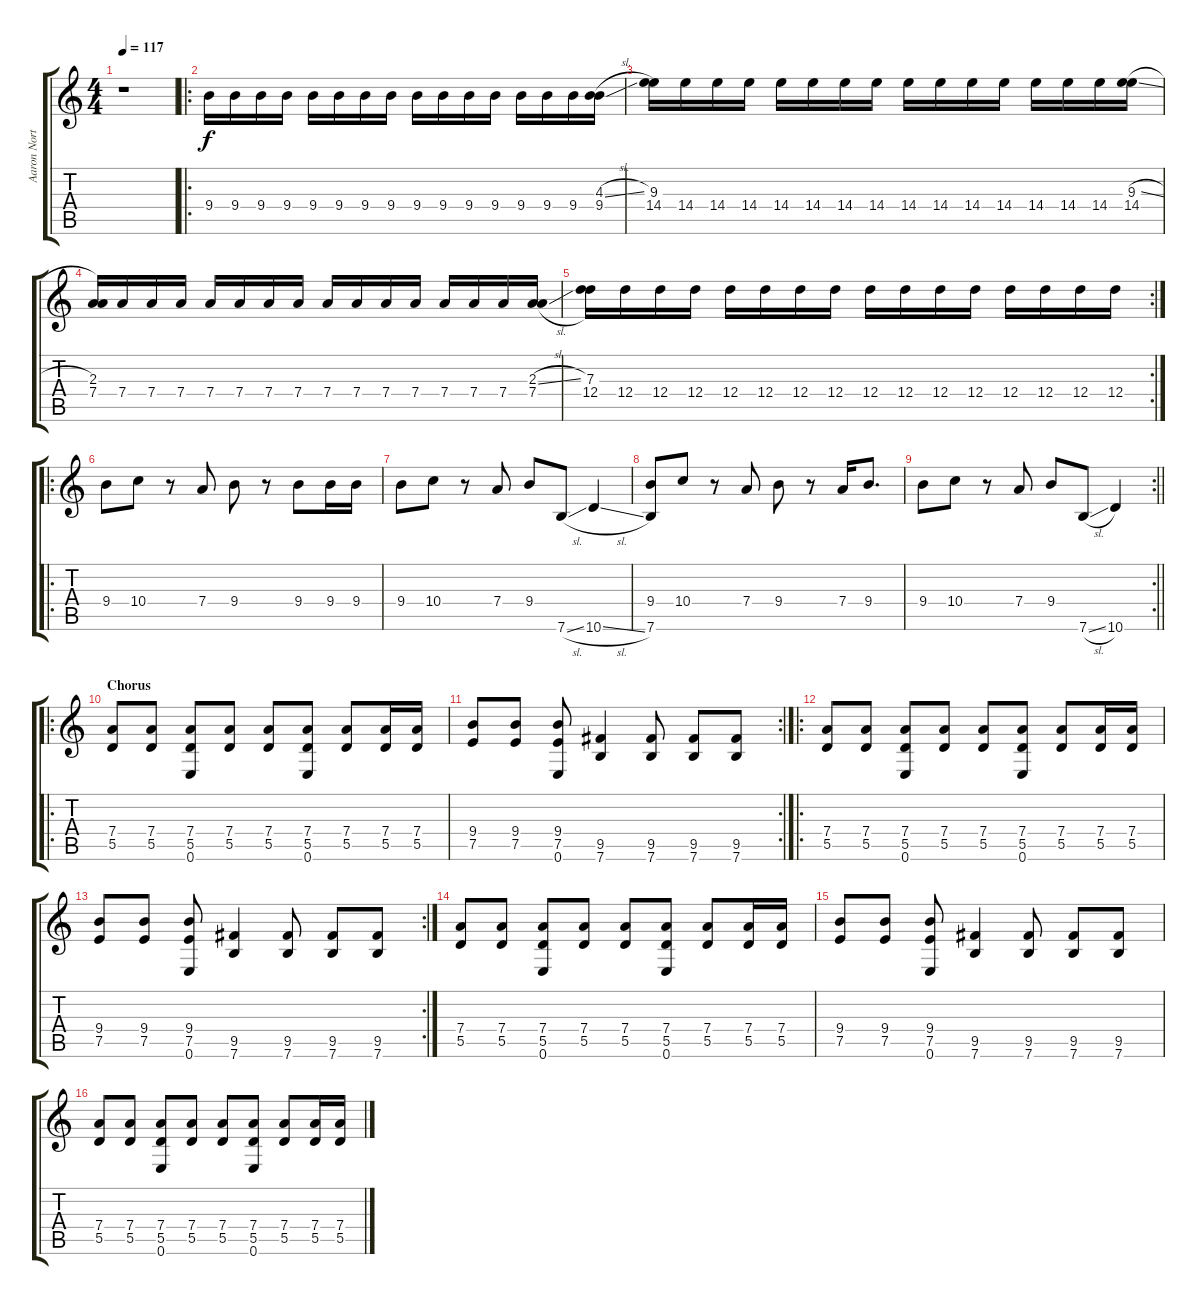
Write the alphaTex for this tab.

\track ("Aaron North" "Aaron Nort") {instrument overdrivenguitar}
\staff {score tabs}
\tuning (E4 B3 G3 D3 A2 E2) {hide}
\ts (4 4)
\tempo 117
\clef g2
\ks c
r.1{dy f} |
\ro
9.4.16 9.4.16 9.4.16 9.4.16 9.4.16 9.4.16 9.4.16 9.4.16 9.4.16 9.4.16 9.4.16 9.4.16 9.4.16 9.4.16 9.4.16 (4.3{sl} 9.4).16 |
(9.3 14.4).16 14.4.16 14.4.16 14.4.16 14.4.16 14.4.16 14.4.16 14.4.16 14.4.16 14.4.16 14.4.16 14.4.16 14.4.16 14.4.16 14.4.16 (9.3{sl} 14.4).16 |
(2.3 7.4).16 7.4.16 7.4.16 7.4.16 7.4.16 7.4.16 7.4.16 7.4.16 7.4.16 7.4.16 7.4.16 7.4.16 7.4.16 7.4.16 7.4.16 (2.3{sl} 7.4).16 |
\rc 2
(7.3 12.4).16 12.4.16 12.4.16 12.4.16 12.4.16 12.4.16 12.4.16 12.4.16 12.4.16 12.4.16 12.4.16 12.4.16 12.4.16 12.4.16 12.4.16 12.4.16 |
\ro
9.4.8 10.4.8 r.8 7.4.8 9.4.8 r.8 9.4.8 9.4.16 9.4.16 |
9.4.8 10.4.8 r.8 7.4.8 9.4.8 7.6{sl}.8 10.6{sl}.4 |
(9.4 7.6).8 10.4.8 r.8 7.4.8 9.4.8 r.8 7.4.16 9.4.8{d} |
\rc 2
\barLineRight lightlight
9.4.8 10.4.8 r.8 7.4.8 9.4.8 7.6{sl}.8 10.6.4 |
\ro
\section ("" "Chorus")
(7.4 5.5).8 (7.4 5.5).8 (7.4 5.5 0.6).8 (7.4 5.5).8 (7.4 5.5).8 (7.4 5.5 0.6).8 (7.4 5.5).8 (7.4 5.5).16 (7.4 5.5).16 |
\rc 2
(9.4 7.5).8 (9.4 7.5).8 (9.4 7.5 0.6).8 (9.5 7.6).4 (9.5 7.6).8 (9.5 7.6).8 (9.5 7.6).8 |
\ro
(7.4 5.5).8 (7.4 5.5).8 (7.4 5.5 0.6).8 (7.4 5.5).8 (7.4 5.5).8 (7.4 5.5 0.6).8 (7.4 5.5).8 (7.4 5.5).16 (7.4 5.5).16 |
\rc 2
(9.4 7.5).8 (9.4 7.5).8 (9.4 7.5 0.6).8 (9.5 7.6).4 (9.5 7.6).8 (9.5 7.6).8 (9.5 7.6).8 |
(7.4 5.5).8 (7.4 5.5).8 (7.4 5.5 0.6).8 (7.4 5.5).8 (7.4 5.5).8 (7.4 5.5 0.6).8 (7.4 5.5).8 (7.4 5.5).16 (7.4 5.5).16 |
(9.4 7.5).8 (9.4 7.5).8 (9.4 7.5 0.6).8 (9.5 7.6).4 (9.5 7.6).8 (9.5 7.6).8 (9.5 7.6).8 |
(7.4 5.5).8 (7.4 5.5).8 (7.4 5.5 0.6).8 (7.4 5.5).8 (7.4 5.5).8 (7.4 5.5 0.6).8 (7.4 5.5).8 (7.4 5.5).16 (7.4 5.5).16
